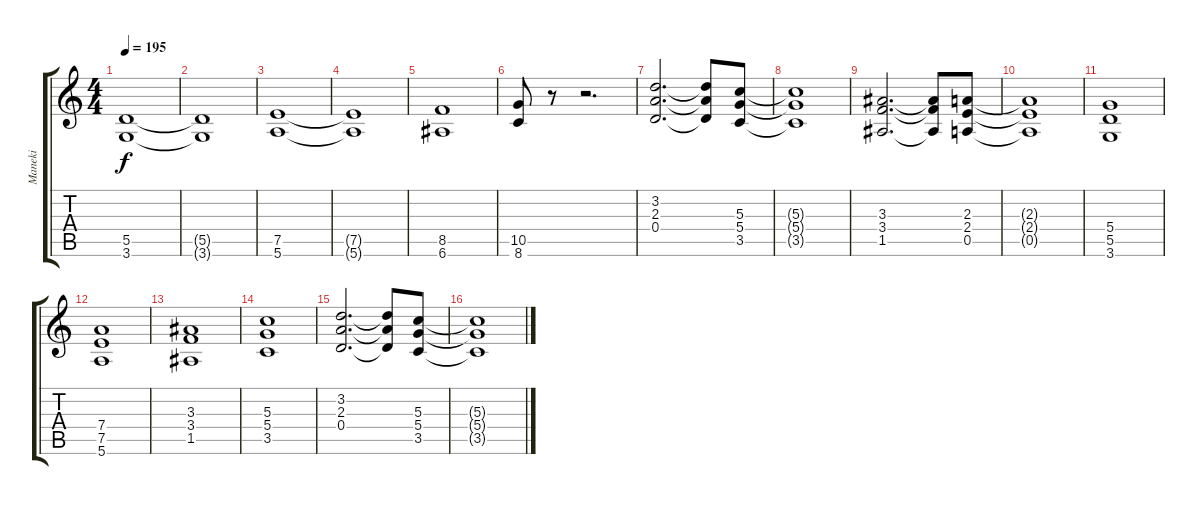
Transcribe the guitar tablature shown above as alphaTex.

\track ("Maneki" "Maneki") {instrument distortionguitar}
\staff {score tabs}
\tuning (E4 B3 G3 D3 A2 E2) {hide}
\ts (4 4)
\tempo 195
\clef g2
\ks c
(5.5 3.6).1{dy f} |
(5.5{t} 3.6{t}).1 |
(7.5 5.6).1 |
(7.5{t} 5.6{t}).1 |
(8.5 6.6).1 |
(10.5 8.6).8 r.8 r.2{d} |
(3.2 2.3 0.4).2{d} (3.2{t} 2.3{t} 0.4{t}).8 (5.3 5.4 3.5).8 |
(5.3{t} 5.4{t} 3.5{t}).1 |
(3.3 3.4 1.5).2{d} (3.3{t} 3.4{t} 1.5{t}).8 (2.3 2.4 0.5).8 |
(2.3{t} 2.4{t} 0.5{t}).1 |
(5.4 5.5 3.6).1 |
(7.4 7.5 5.6).1 |
(3.3 3.4 1.5).1 |
(5.3 5.4 3.5).1 |
(3.2 2.3 0.4).2{d} (3.2{t} 2.3{t} 0.4{t}).8 (5.3 5.4 3.5).8 |
(5.3{t} 5.4{t} 3.5{t}).1
